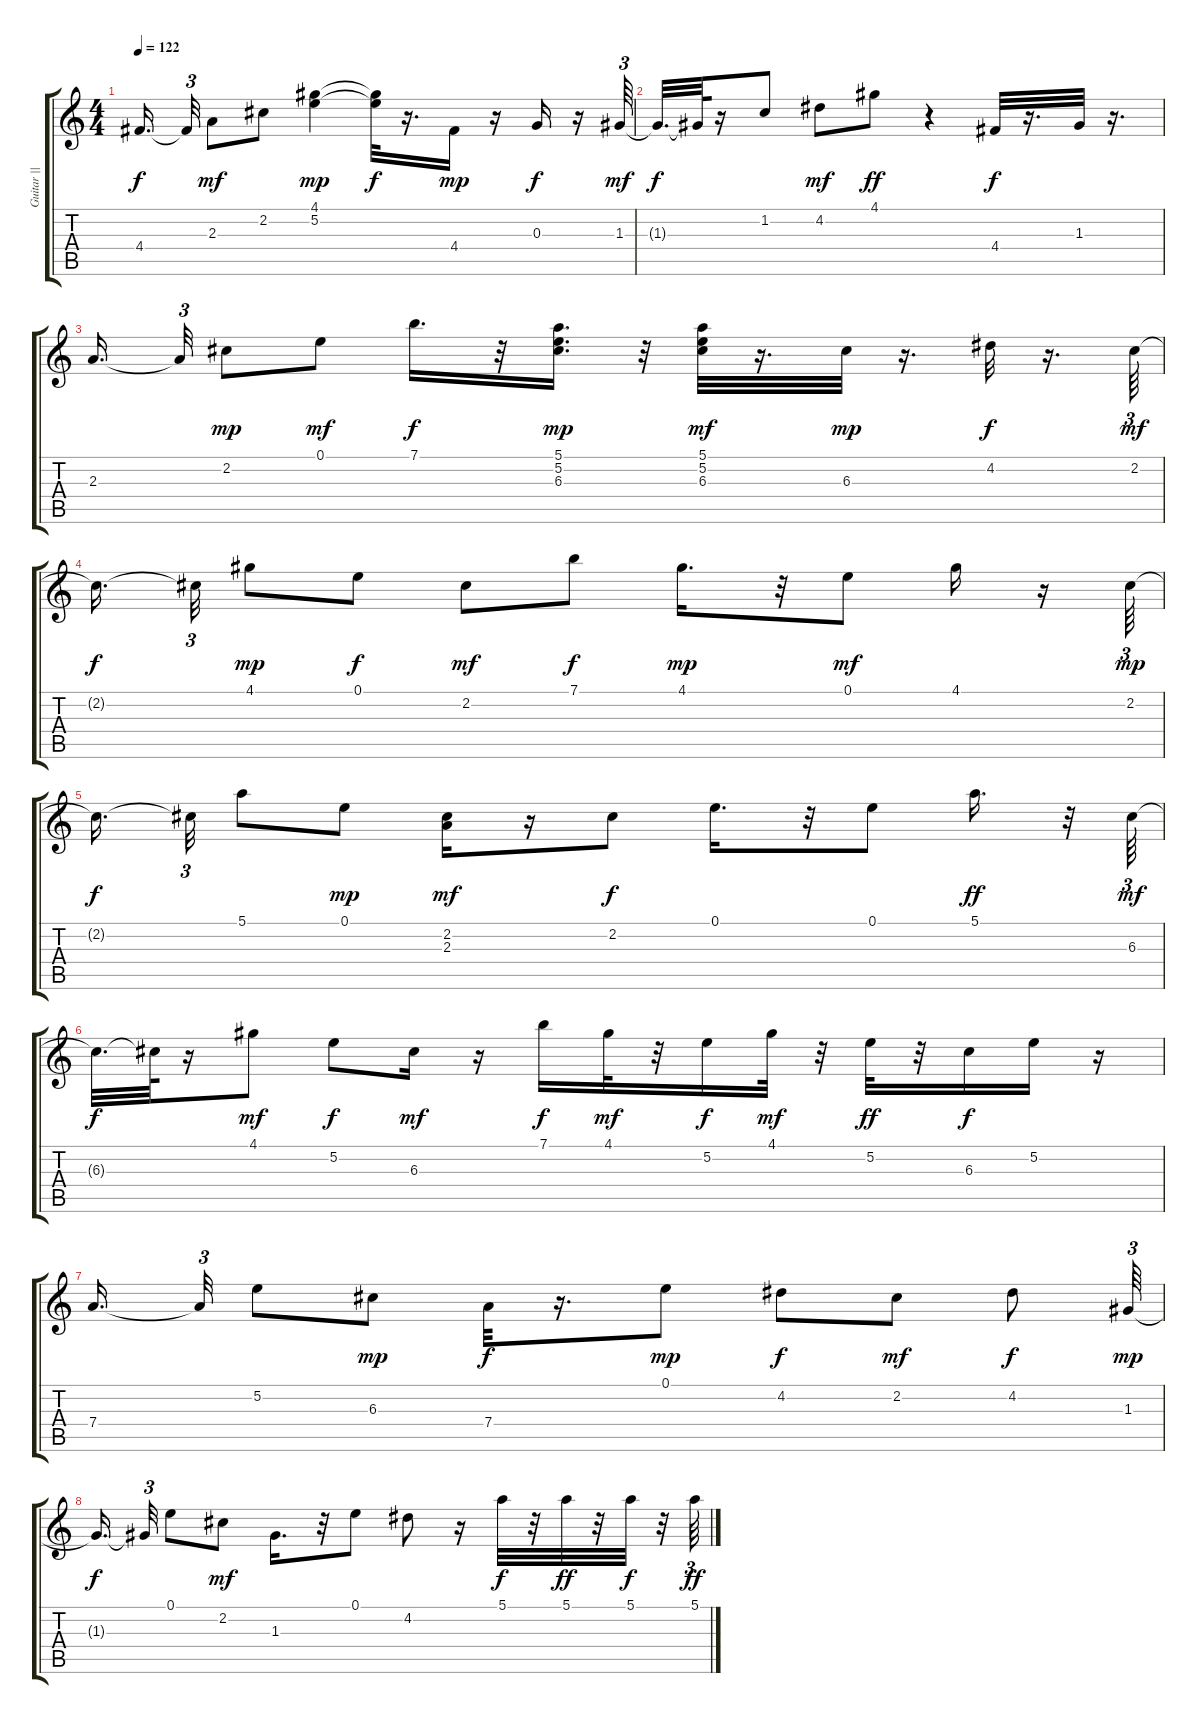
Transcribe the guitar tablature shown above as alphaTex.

\track ("Guitar ||" "Guitar ||") {instrument electricguitarclean}
\staff {score tabs}
\tuning (E4 B3 G3 D3 A2 E2) {hide}
\ts (4 4)
\tempo 122
\clef g2
\ks c
4.4{t}.16{d dy f beam splitsecondary} 4.4{t}.32{tu (3 2)} 2.3.8{dy mf} 2.2.8 (4.1 5.2).4{dy mp} (4.1{t} 5.2{t}).32{dy f} r.16{d} 4.4.16{dy mp} r.16 0.3.16{dy f} r.16 1.3.64{tu (3 2) dy mf} |
1.3{t}.32{d dy f} 1.3{t}.64 r.16 1.2.8 4.2.8{dy mf} 4.1.8{dy ff} r.4 4.4.32{dy f} r.16{d} 1.3.32 r.16{d} |
2.3.16{d beam splitsecondary} 2.3{t}.32{tu (3 2)} 2.2.8{dy mp} 0.1.8{dy mf} 7.1.16{d dy f} r.32 (5.1 5.2 6.3).16{d dy mp} r.32 (5.1 5.2 6.3).32{dy mf} r.16{d} 6.3.32{dy mp} r.16{d} 4.2.32{dy f} r.16{d} 2.2.64{tu (3 2) dy mf} |
2.2{t}.16{d dy f beam splitsecondary} 2.2{t}.32{tu (3 2)} 4.1.8{dy mp} 0.1.8{dy f} 2.2.8{dy mf} 7.1.8{dy f} 4.1.16{d dy mp} r.32 0.1.8{dy mf} 4.1.16 r.16 2.2.64{tu (3 2) dy mp} |
2.2{t}.16{d dy f beam splitsecondary} 2.2{t}.32{tu (3 2)} 5.1.8 0.1.8{dy mp} (2.2 2.3).16{dy mf} r.16 2.2.8{dy f} 0.1.16{d} r.32 0.1.8 5.1.16{d dy ff} r.32 6.3.64{tu (3 2) dy mf} |
6.3{t}.32{d dy f} 6.3{t}.64 r.16 4.1.8{dy mf} 5.2.8{dy f} 6.3.16{dy mf} r.16 7.1.16{dy f} 4.1.32{dy mf} r.32 5.2.16{dy f} 4.1.32{dy mf} r.32 5.2.32{dy ff} r.32 6.3.16{dy f} 5.2.16 r.16 |
7.4.16{d beam splitsecondary} 7.4{t}.32{tu (3 2)} 5.2.8 6.3.8{dy mp} 7.4.32{dy f} r.16{d} 0.1.8{dy mp} 4.2.8{dy f} 2.2.8{dy mf} 4.2.8{dy f} 1.3.64{tu (3 2) dy mp} |
1.3{t}.16{d dy f beam splitsecondary} 1.3{t}.32{tu (3 2)} 0.1.8 2.2.8{dy mf} 1.3.16{d} r.32 0.1.8 4.2.8 r.16 5.1.32{dy f} r.32 5.1.32{dy ff} r.32 5.1.32{dy f} r.32 5.1.64{tu (3 2) dy ff}
